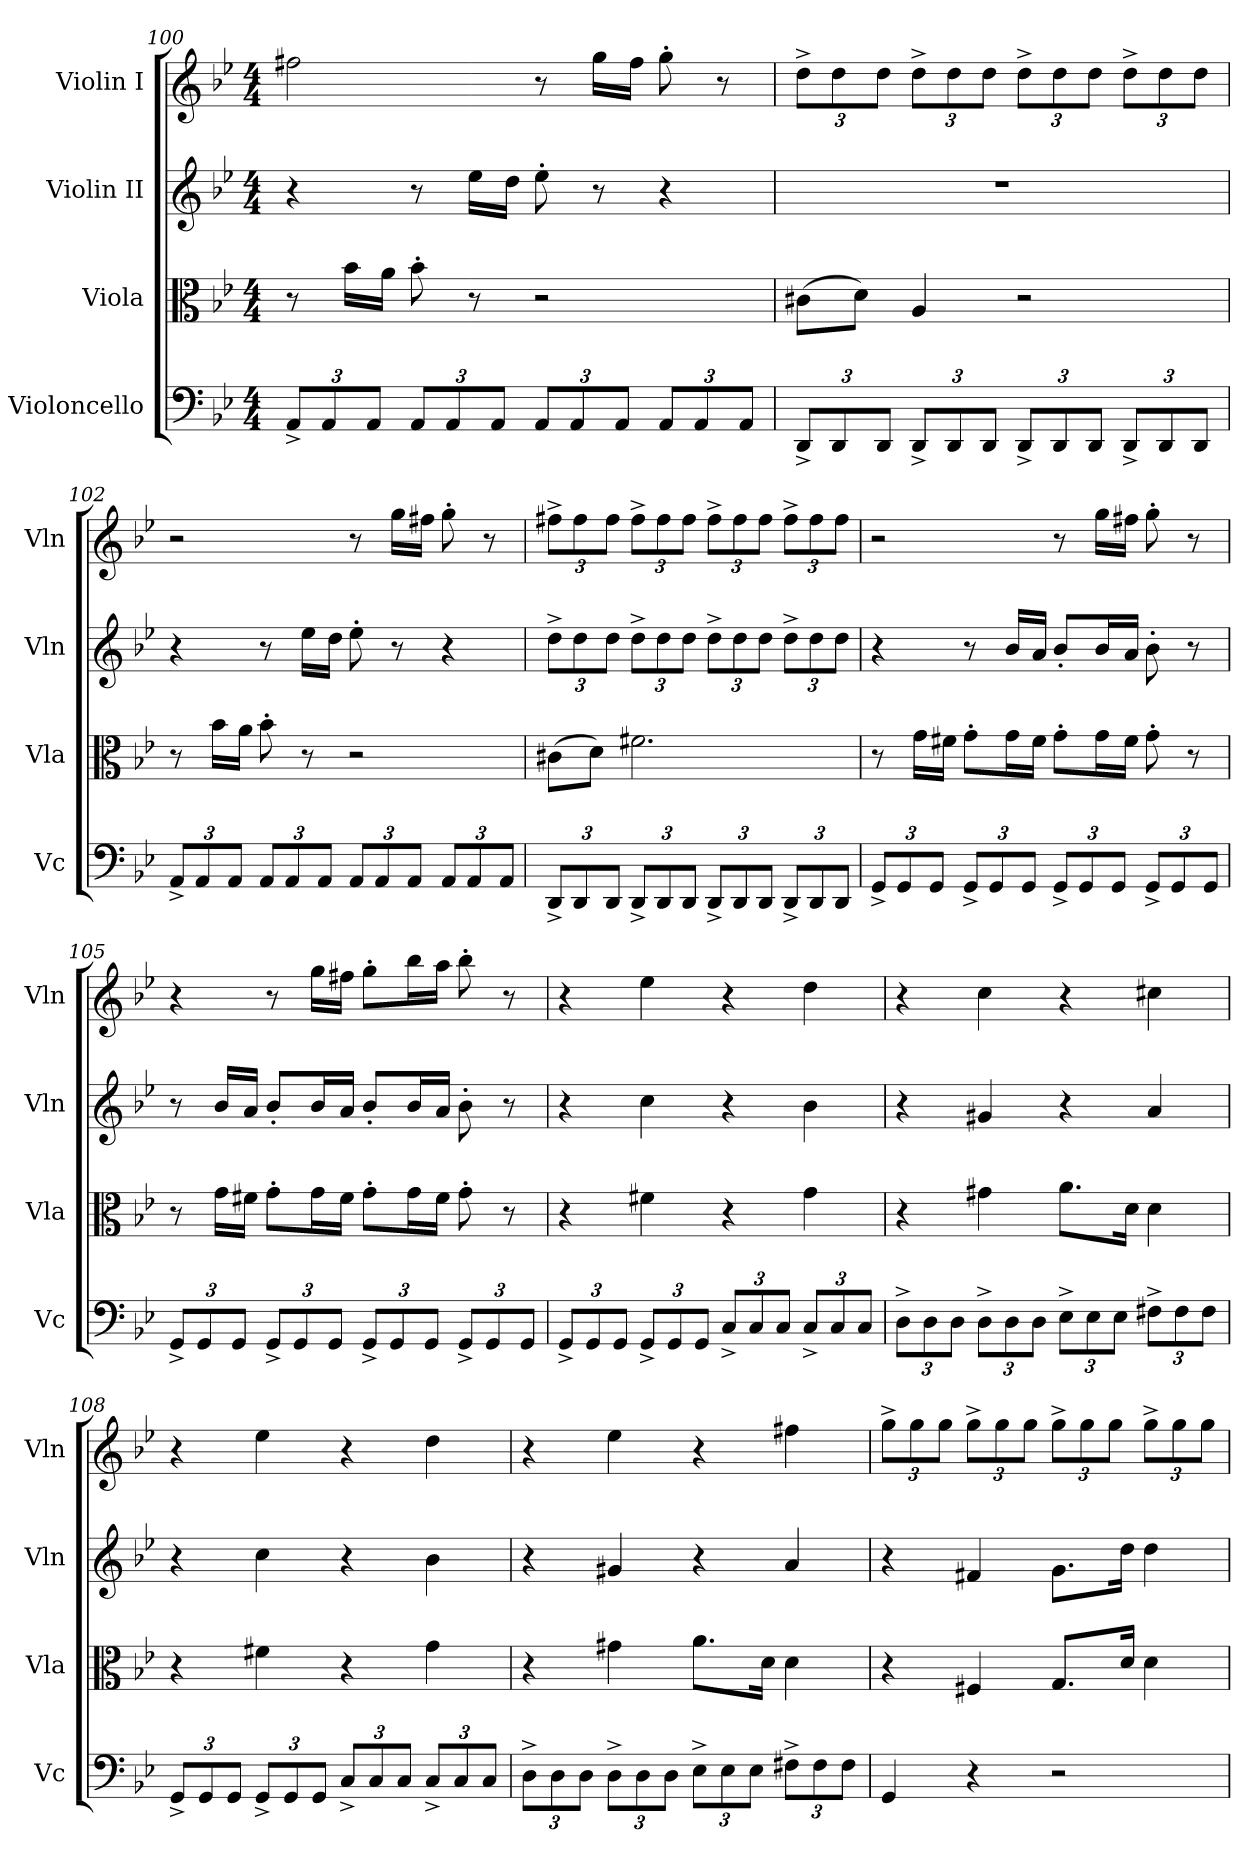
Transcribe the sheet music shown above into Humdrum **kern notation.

**kern	**kern	**kern	**kern
*part4	*part3	*part2	*part1
*staff4	*staff3	*staff2	*staff1
*I"Violoncello	*I"Viola	*I"Violin II	*I"Violin I
*I'Vc	*I'Vla	*I'Vln	*I'Vln
*clefF4	*clefC3	*clefG2	*clefG2
*k[b-e-]	*k[b-e-]	*k[b-e-]	*k[b-e-]
*M4/4	*M4/4	*M4/4	*M4/4
*Xbrackettup	*	*	*
=100	=100	=100	=100
12AA^/L	8r	4r	2ff#X\
12AA/	.	.	.
.	16b-\LL	.	.
12AA/J	.	.	.
.	16a\JJ	.	.
12AA/L	8b-'\	8r	.
12AA/	.	.	.
.	8r	16ee-\LL	.
12AA/J	.	.	.
.	.	16dd\JJ	.
12AA/L	2r	8ee-'\	8r
12AA/	.	.	.
.	.	8r	16gg\LL
12AA/J	.	.	.
.	.	.	16ff#\JJ
12AA/L	.	4r	8gg'\
12AA/	.	.	.
.	.	.	8r
12AA/J	.	.	.
=101	=101	=101	=101
*	*	*	*Xbrackettup
12DD^/L	(>8c#X\L	1r	12dd^\L
12DD/	.	.	12dd\
.	8d\J)	.	.
12DD/J	.	.	12dd\J
12DD^/L	4A/	.	12dd^\L
12DD/	.	.	12dd\
12DD/J	.	.	12dd\J
12DD^/L	2r	.	12dd^\L
12DD/	.	.	12dd\
12DD/J	.	.	12dd\J
12DD^/L	.	.	12dd^\L
12DD/	.	.	12dd\
12DD/J	.	.	12dd\J
=102	=102	=102	=102
12AA^/L	8r	4r	2r
12AA/	.	.	.
.	16b-\LL	.	.
12AA/J	.	.	.
.	16a\JJ	.	.
12AA/L	8b-'\	8r	.
12AA/	.	.	.
.	8r	16ee-\LL	.
12AA/J	.	.	.
.	.	16dd\JJ	.
12AA/L	2r	8ee-'\	8r
12AA/	.	.	.
.	.	8r	16gg\LL
12AA/J	.	.	.
.	.	.	16ff#X\JJ
12AA/L	.	4r	8gg'\
12AA/	.	.	.
.	.	.	8r
12AA/J	.	.	.
=103	=103	=103	=103
*	*	*Xbrackettup	*
12DD^/L	(>8c#X\L	12dd^\L	12ff#X^\L
12DD/	.	12dd\	12ff#\
.	8d\J)	.	.
12DD/J	.	12dd\J	12ff#\J
12DD^/L	2.f#X\	12dd^\L	12ff#^\L
12DD/	.	12dd\	12ff#\
12DD/J	.	12dd\J	12ff#\J
12DD^/L	.	12dd^\L	12ff#^\L
12DD/	.	12dd\	12ff#\
12DD/J	.	12dd\J	12ff#\J
12DD^/L	.	12dd^\L	12ff#^\L
12DD/	.	12dd\	12ff#\
12DD/J	.	12dd\J	12ff#\J
=104	=104	=104	=104
12GG^/L	8r	4r	2r
12GG/	.	.	.
.	16g\LL	.	.
12GG/J	.	.	.
.	16f#X\JJ	.	.
12GG^/L	8g'\L	8r	.
12GG/	.	.	.
.	16g\L	16b-/LL	.
12GG/J	.	.	.
.	16f#\JJ	16a/JJ	.
12GG^/L	8g'\L	8b-'/L	8r
12GG/	.	.	.
.	16g\L	16b-/L	16gg\LL
12GG/J	.	.	.
.	16f#\JJ	16a/JJ	16ff#X\JJ
12GG^/L	8g'\	8b-'\	8gg'\
12GG/	.	.	.
.	8r	8r	8r
12GG/J	.	.	.
=105	=105	=105	=105
12GG^/L	8r	8r	4r
12GG/	.	.	.
.	16g\LL	16b-/LL	.
12GG/J	.	.	.
.	16f#X\JJ	16a/JJ	.
12GG^/L	8g'\L	8b-'/L	8r
12GG/	.	.	.
.	16g\L	16b-/L	16gg\LL
12GG/J	.	.	.
.	16f#\JJ	16a/JJ	16ff#X\JJ
12GG^/L	8g'\L	8b-'/L	8gg'\L
12GG/	.	.	.
.	16g\L	16b-/L	16bb-\L
12GG/J	.	.	.
.	16f#\JJ	16a/JJ	16aa\JJ
12GG^/L	8g'\	8b-'\	8bb-'\
12GG/	.	.	.
.	8r	8r	8r
12GG/J	.	.	.
=106	=106	=106	=106
12GG^/L	4r	4r	4r
12GG/	.	.	.
12GG/J	.	.	.
12GG^/L	4f#X\	4cc\	4ee-\
12GG/	.	.	.
12GG/J	.	.	.
12C^/L	4r	4r	4r
12C/	.	.	.
12C/J	.	.	.
12C^/L	4g\	4b-\	4dd\
12C/	.	.	.
12C/J	.	.	.
=107	=107	=107	=107
12D^\L	4r	4r	4r
12D\	.	.	.
12D\J	.	.	.
12D^\L	4g#X\	4g#X/	4cc\
12D\	.	.	.
12D\J	.	.	.
12E-^\L	8.a\L	4r	4r
12E-\	.	.	.
12E-\J	.	.	.
.	16d\Jk	.	.
12F#X^\L	4d\	4a/	4cc#X\
12F#\	.	.	.
12F#\J	.	.	.
=108	=108	=108	=108
12GG^/L	4r	4r	4r
12GG/	.	.	.
12GG/J	.	.	.
12GG^/L	4f#X\	4cc\	4ee-\
12GG/	.	.	.
12GG/J	.	.	.
12C^/L	4r	4r	4r
12C/	.	.	.
12C/J	.	.	.
12C^/L	4g\	4b-\	4dd\
12C/	.	.	.
12C/J	.	.	.
=109	=109	=109	=109
12D^\L	4r	4r	4r
12D\	.	.	.
12D\J	.	.	.
12D^\L	4g#X\	4g#X/	4ee-\
12D\	.	.	.
12D\J	.	.	.
12E-^\L	8.a\L	4r	4r
12E-\	.	.	.
12E-\J	.	.	.
.	16d\Jk	.	.
12F#X^\L	4d\	4a/	4ff#X\
12F#\	.	.	.
12F#\J	.	.	.
=110	=110	=110	=110
4GG/	4r	4r	12gg^\L
.	.	.	12gg\
.	.	.	12gg\J
4r	4F#X/	4f#X/	12gg^\L
.	.	.	12gg\
.	.	.	12gg\J
2r	8.G/L	8.g\L	12gg^\L
.	.	.	12gg\
.	.	.	12gg\J
.	16d/Jk	16dd\Jk	.
.	4d\	4dd\	12gg^\L
.	.	.	12gg\
.	.	.	12gg\J
=	=	=	=
*-	*-	*-	*-
